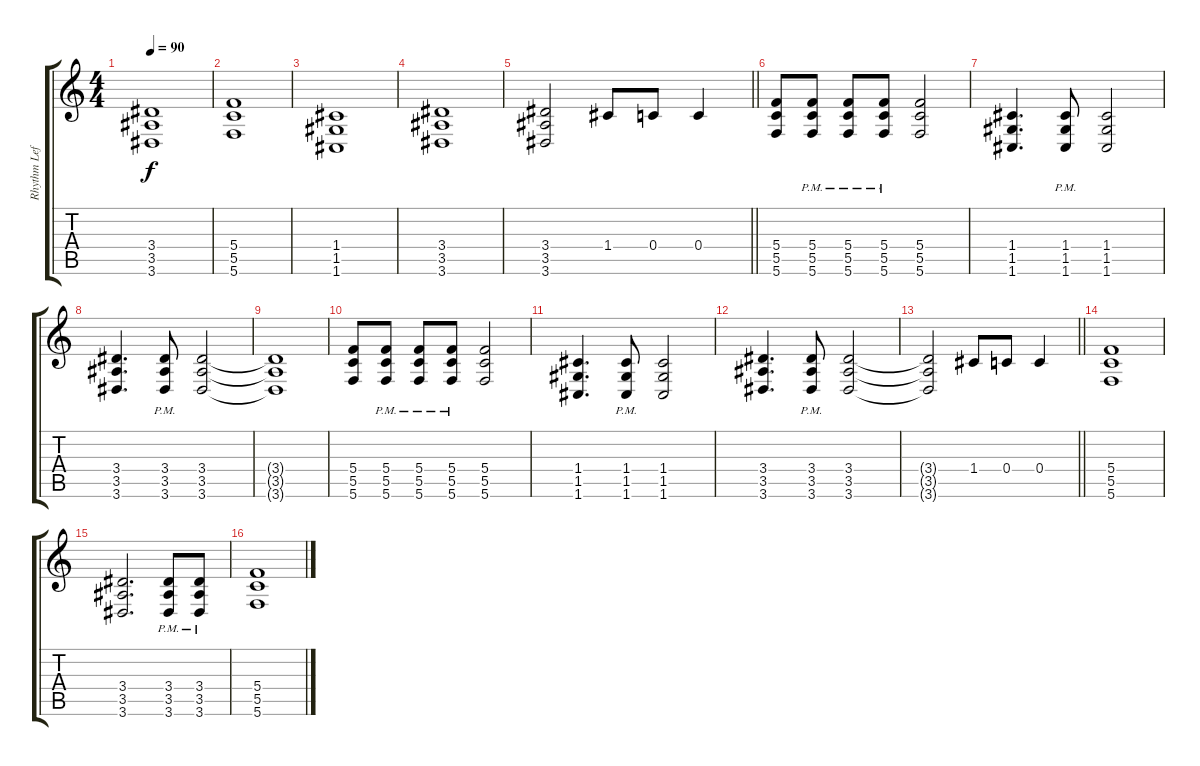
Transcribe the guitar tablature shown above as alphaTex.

\track ("Rhythm Left" "Rhythm Lef") {instrument distortionguitar}
\staff {score tabs}
\tuning (D4 A3 F3 C3 G2 C2) {hide}
\ts (4 4)
\tempo 90
\clef g2
\ks c
(3.4 3.5 3.6).1{dy f} |
(5.4 5.5 5.6).1 |
(1.4 1.5 1.6).1 |
(3.4 3.5 3.6).1 |
\barLineRight lightlight
(3.4 3.5 3.6).2 1.4.8 0.4.8 0.4.4 |
(5.4 5.5 5.6).8 (5.4{pm} 5.5{pm} 5.6{pm}).8 (5.4{pm} 5.5{pm} 5.6{pm}).8 (5.4{pm} 5.5{pm} 5.6{pm}).8 (5.4 5.5 5.6).2 |
(1.4 1.5 1.6).4{d} (1.4{pm} 1.5{pm} 1.6{pm}).8 (1.4 1.5 1.6).2 |
(3.4 3.5 3.6).4{d} (3.4{pm} 3.5{pm} 3.6{pm}).8 (3.4 3.5 3.6).2 |
(3.4{t} 3.5{t} 3.6{t}).1 |
(5.4 5.5 5.6).8 (5.4{pm} 5.5{pm} 5.6{pm}).8 (5.4{pm} 5.5{pm} 5.6{pm}).8 (5.4{pm} 5.5{pm} 5.6{pm}).8 (5.4 5.5 5.6).2 |
(1.4 1.5 1.6).4{d} (1.4{pm} 1.5{pm} 1.6{pm}).8 (1.4 1.5 1.6).2 |
(3.4 3.5 3.6).4{d} (3.4{pm} 3.5{pm} 3.6{pm}).8 (3.4 3.5 3.6).2 |
\barLineRight lightlight
(3.4{t} 3.5{t} 3.6{t}).2 1.4.8 0.4.8 0.4.4 |
(5.4 5.5 5.6).1 |
(3.4 3.5 3.6).2{d} (3.4{pm} 3.5{pm} 3.6{pm}).8 (3.4{pm} 3.5{pm} 3.6{pm}).8 |
(5.4 5.5 5.6).1
